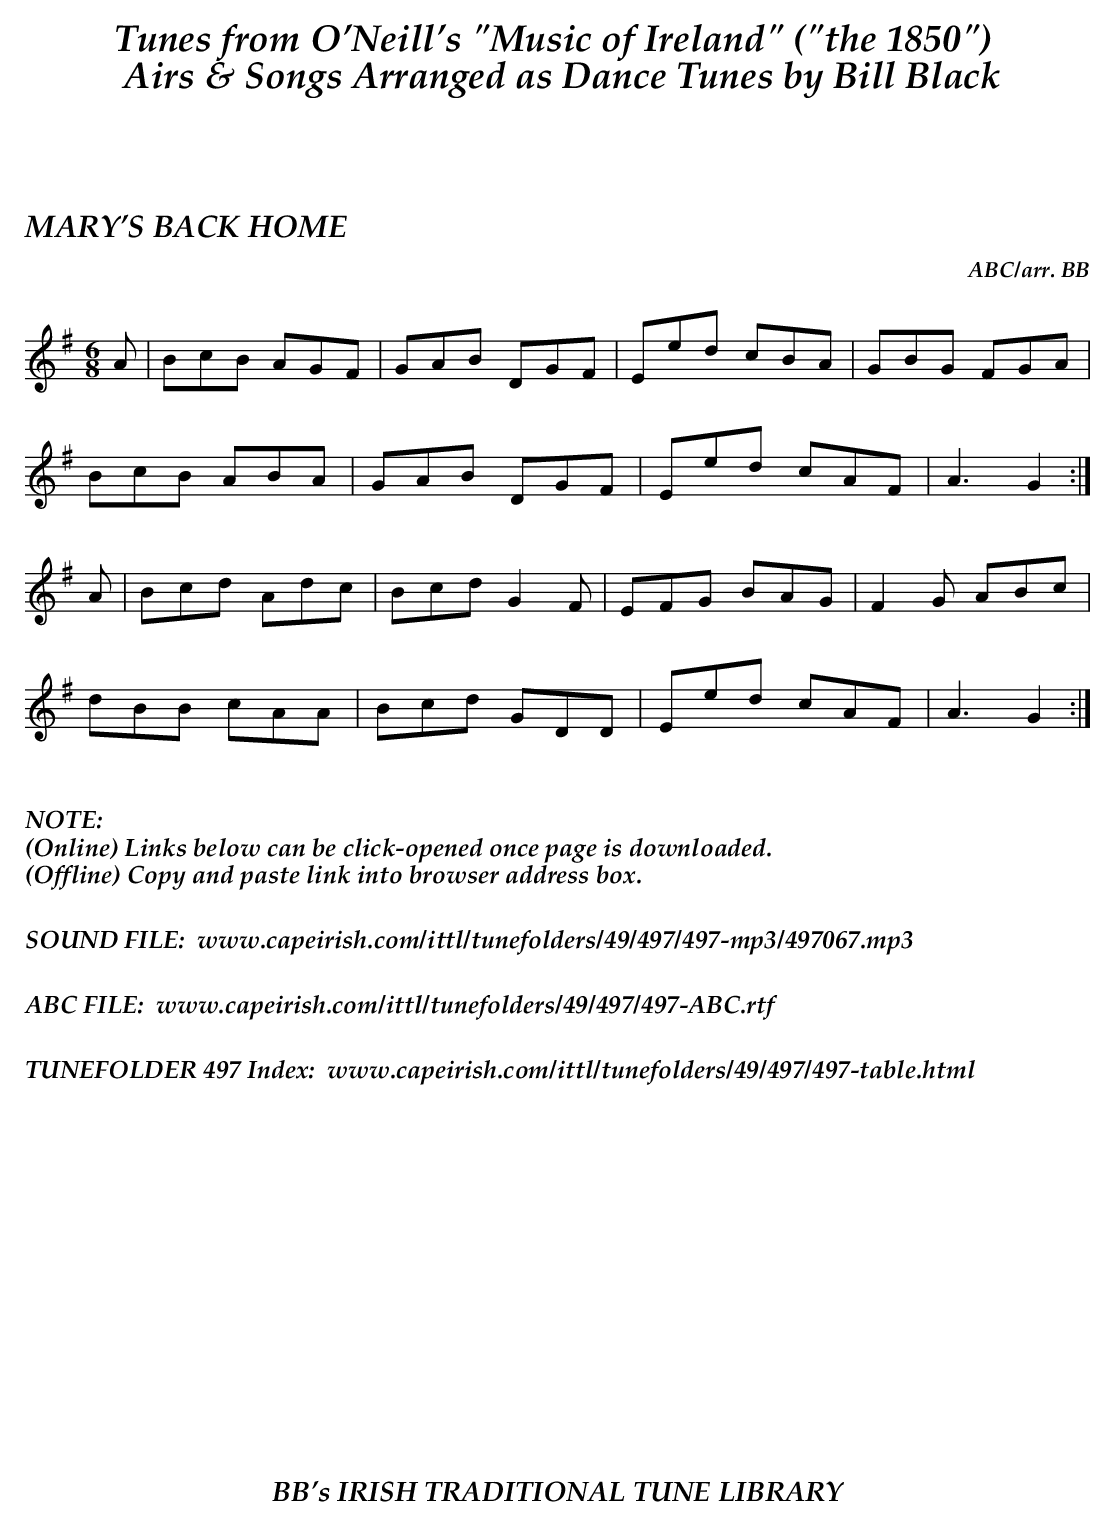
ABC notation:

X:1
T:MARY'S BACK HOME
C:ABC/arr. BB
M:6/8
L:1/8
K:G
A|BcB AGF|GAB DGF|Eed cBA|GBG FGA|
BcB ABA|GAB DGF|Eed cAF|A3 G2 :|
A|Bcd Adc|Bcd G2F|EFG BAG|F2G ABc|
dBB cAA|Bcd GDD|Eed cAF|A3 G2 :|
%%vskip .3in
%%textoption left
%%textfont "Palatino-BoldItalic" 16
%%begintext
%%NOTE:
(Online) Links below can be click-opened once page is downloaded.
(Offline) Copy and paste link into browser address box.
%%
%%
SOUND FILE:  www.capeirish.com/ittl/tunefolders/49/497/497-mp3/497067.mp3
%%
%%
ABC FILE:  www.capeirish.com/ittl/tunefolders/49/497/497-ABC.rtf
%%
%%
TUNEFOLDER 497 Index:  www.capeirish.com/ittl/tunefolders/49/497/497-table.html
